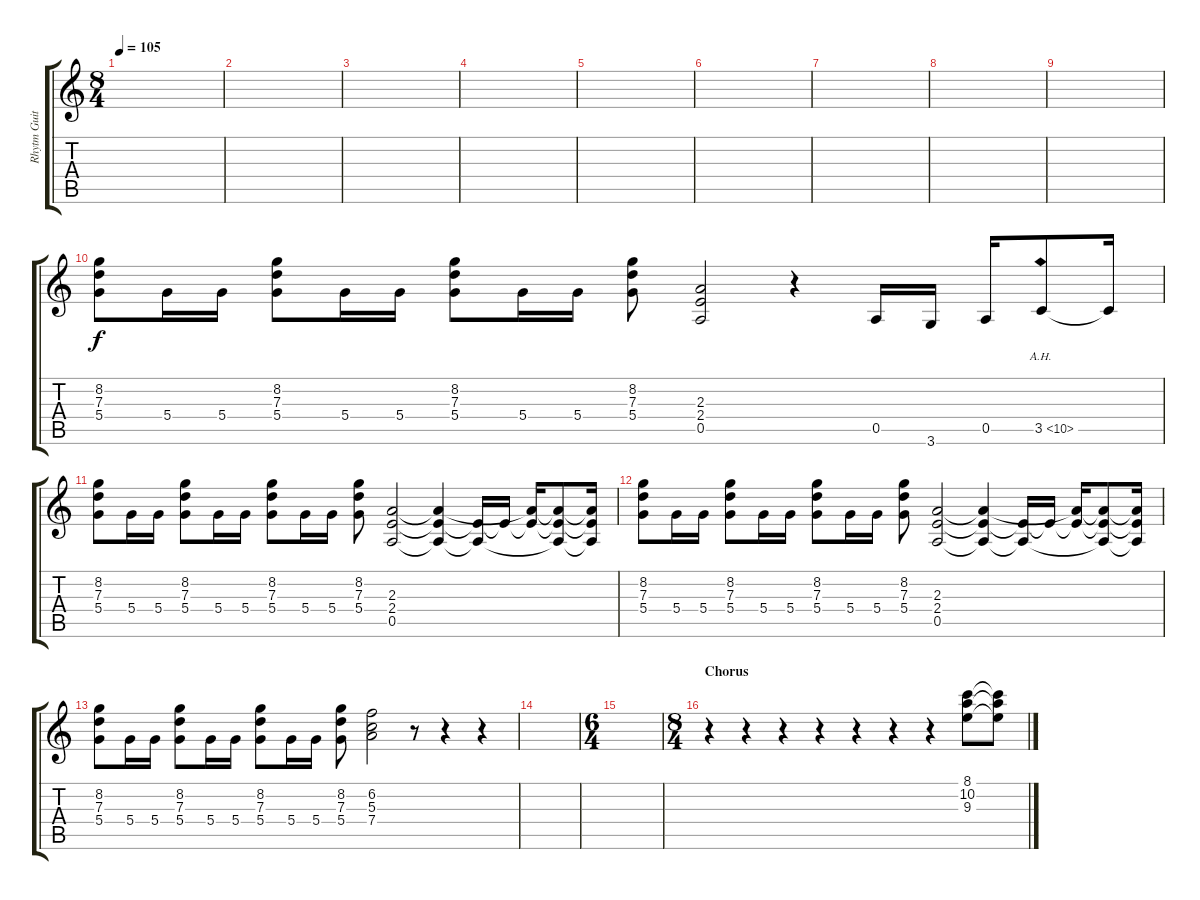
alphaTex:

\track ("Rhytm Guitar 2" "Rhytm Guit") {instrument overdrivenguitar}
\staff {score tabs}
\tuning (E4 B3 G3 D3 A2 E2) {hide}
\ts (8 4)
\tempo 105
\clef g2
\ks c
|
|
|
|
|
|
|
|
|
(8.2 7.3 5.4).8 5.4.16 5.4.16 (8.2 7.3 5.4).8 5.4.16 5.4.16 (8.2 7.3 5.4).8 5.4.16 5.4.16 (8.2 7.3 5.4).8 (2.3 2.4 0.5).2 r.4 0.5.16 3.6.16 0.5.16 3.5{ah 7}.8 3.5{t}.16 |
(8.2 7.3 5.4).8 5.4.16 5.4.16 (8.2 7.3 5.4).8 5.4.16 5.4.16 (8.2 7.3 5.4).8 5.4.16 5.4.16 (8.2 7.3 5.4).8 (2.3 2.4 0.5).2 (2.3{t} 2.4{t} 0.5{t}).4 (2.4{t} 0.5{t}).16 2.4{t}.16 (2.3{t} 2.4{t}).16 (2.3{t} 2.4{t} 0.5{t}).8 (2.3{t} 2.4{t} 0.5{t}).16 |
(8.2 7.3 5.4).8 5.4.16 5.4.16 (8.2 7.3 5.4).8 5.4.16 5.4.16 (8.2 7.3 5.4).8 5.4.16 5.4.16 (8.2 7.3 5.4).8 (2.3 2.4 0.5).2 (2.3{t} 2.4{t} 0.5{t}).4 (2.4{t} 0.5{t}).16 2.4{t}.16 (2.3{t} 2.4{t}).16 (2.3{t} 2.4{t} 0.5{t}).8 (2.3{t} 2.4{t} 0.5{t}).16 |
(8.2 7.3 5.4).8 5.4.16 5.4.16 (8.2 7.3 5.4).8 5.4.16 5.4.16 (8.2 7.3 5.4).8 5.4.16 5.4.16 (8.2 7.3 5.4).8 (6.2 5.3 7.4).2 r.8 r.4 r.4 |
|
\ts (6 4)
|
\ts (8 4)
\section ("" "Chorus")
r.4 r.4 r.4 r.4 r.4 r.4 r.4 (8.1 10.2 9.3).8 (8.1{t} 10.2{t} 9.3{t}).8
